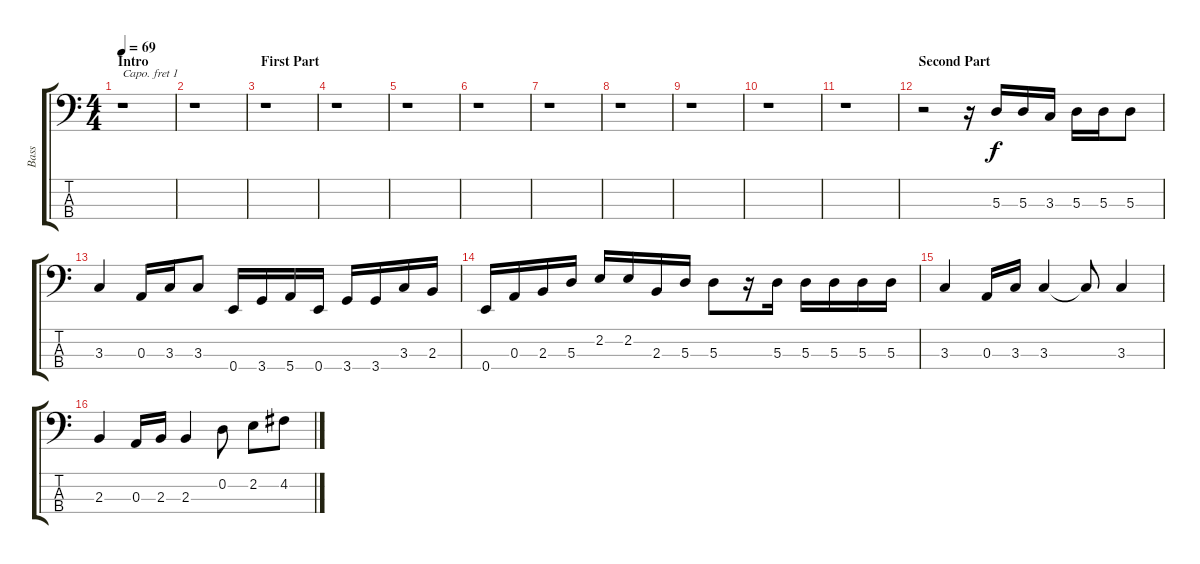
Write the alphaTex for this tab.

\track ("Bass" "Bass") {instrument electricbassfinger}
\staff {score tabs}
\capo 1
\tuning (Gb2 Db2 Ab1 Eb1) {hide}
\ts (4 4)
\section ("" "Intro")
\tempo 69
\clef f4
\ks c
r.1{dy f instrument electricbassfinger} |
r.1 |
\section ("" "First Part")
r.1 |
r.1 |
r.1 |
r.1 |
r.1 |
r.1 |
r.1 |
r.1 |
r.1 |
\section ("" "Second Part")
r.2 r.16 5.3.16 5.3.16 3.3.16 5.3.16 5.3.16 5.3.8 |
3.3.4 0.3.16 3.3.16 3.3.8 0.4.16 3.4.16 5.4.16 0.4.16 3.4.16 3.4.16 3.3.16 2.3.16 |
0.4.16 0.3.16 2.3.16 5.3.16 2.2.16 2.2.16 2.3.16 5.3.16 5.3.8 r.16 5.3.16 5.3.16 5.3.16 5.3.16 5.3.16 |
3.3.4 0.3.16 3.3.16 3.3.4 3.3{t}.8 3.3.4 |
2.3.4 0.3.16 2.3.16 2.3.4 0.2.8 2.2.8 4.2.8
